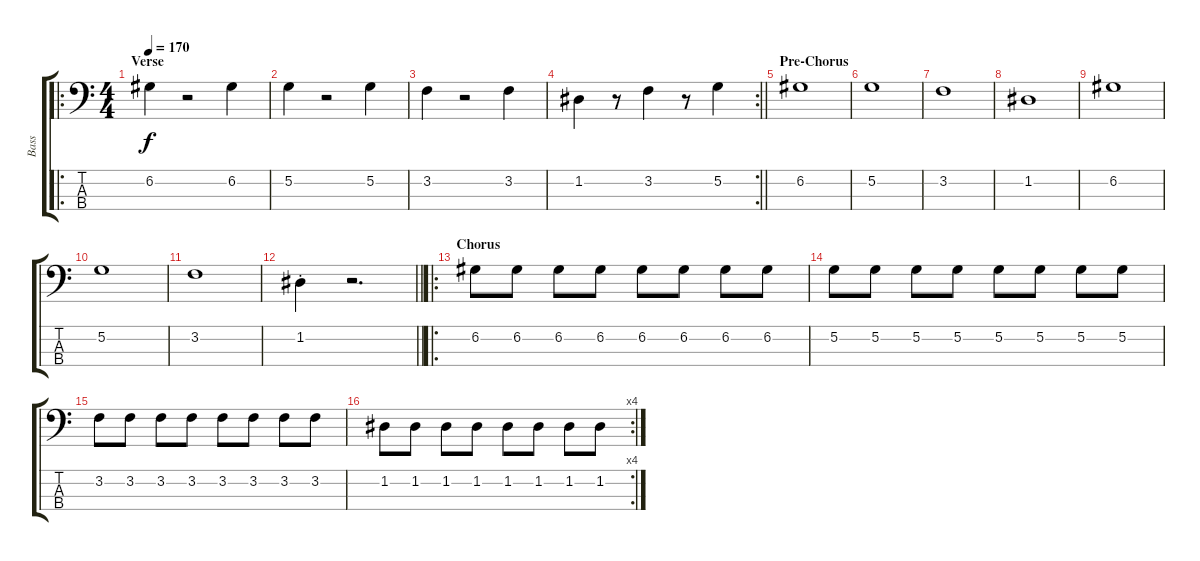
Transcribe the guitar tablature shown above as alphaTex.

\track ("Bass" "Bass") {instrument electricbasspick}
\staff {score tabs}
\tuning (G2 D2 A1 E1) {hide}
\ro
\ts (4 4)
\section ("" "Verse")
\tempo 170
\clef f4
\ks c
6.2.4{dy f instrument electricbasspick} r.2 6.2.4 |
5.2.4 r.2 5.2.4 |
3.2.4 r.2 3.2.4 |
\rc 2
\barLineRight lightlight
1.2.4 r.8 3.2.4 r.8 5.2.4 |
\section ("" "Pre-Chorus")
6.2.1 |
5.2.1 |
3.2.1 |
1.2.1 |
6.2.1 |
5.2.1 |
3.2.1 |
\barLineRight lightlight
1.2{st}.4 r.2{d} |
\ro
\section ("" "Chorus")
6.2.8 6.2.8 6.2.8 6.2.8 6.2.8 6.2.8 6.2.8 6.2.8 |
5.2.8 5.2.8 5.2.8 5.2.8 5.2.8 5.2.8 5.2.8 5.2.8 |
3.2.8 3.2.8 3.2.8 3.2.8 3.2.8 3.2.8 3.2.8 3.2.8 |
\rc 4
1.2.8 1.2.8 1.2.8 1.2.8 1.2.8 1.2.8 1.2.8 1.2.8
